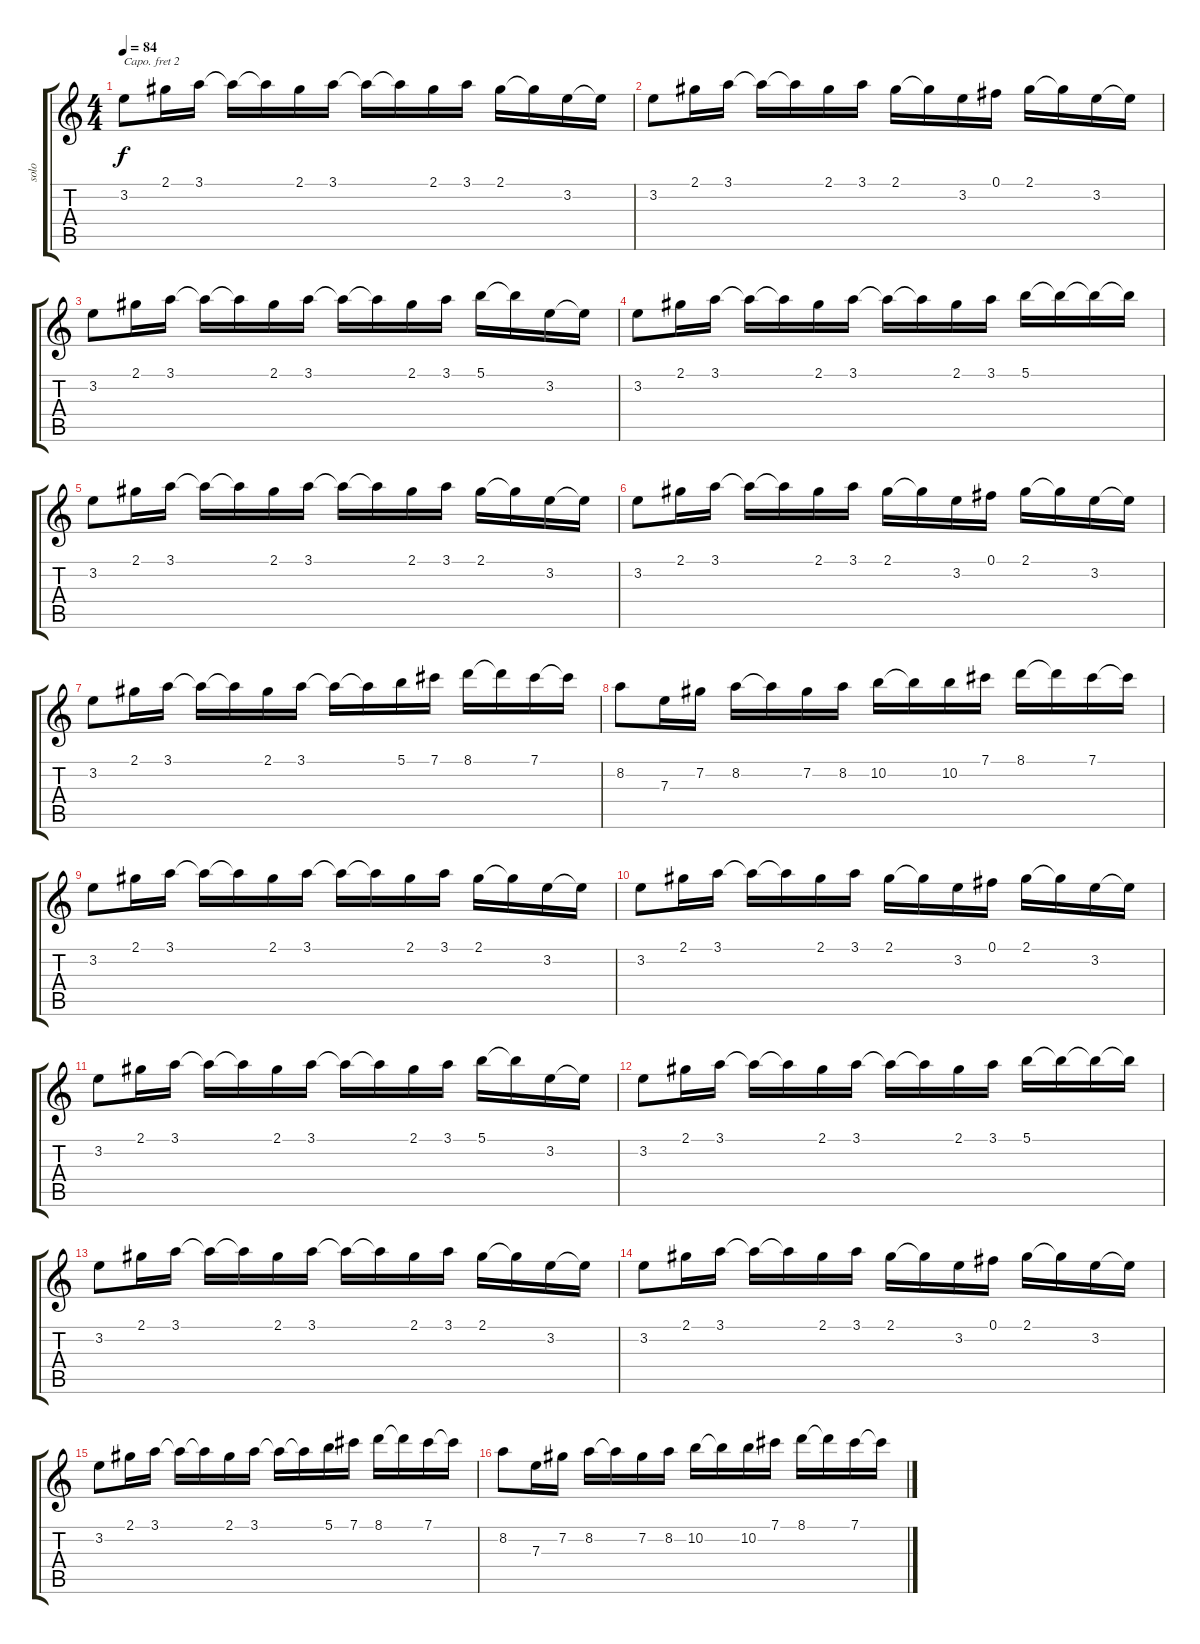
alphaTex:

\track ("solo" "solo") {instrument distortionguitar}
\staff {score tabs}
\capo 2
\tuning (E4 B3 G3 D3 A2 E2) {hide}
\ts (4 4)
\tempo 84
\clef g2
\ks c
3.2.8{dy f} 2.1.16 3.1.16 3.1{t}.16 3.1{t}.16 2.1.16 3.1.16 3.1{t}.16 3.1{t}.16 2.1.16 3.1.16 2.1.16 2.1{t}.16 3.2.16 3.2{t}.16 |
3.2.8 2.1.16 3.1.16 3.1{t}.16 3.1{t}.16 2.1.16 3.1.16 2.1.16 2.1{t}.16 3.2.16 0.1.16 2.1.16 2.1{t}.16 3.2.16 3.2{t}.16 |
3.2.8 2.1.16 3.1.16 3.1{t}.16 3.1{t}.16 2.1.16 3.1.16 3.1{t}.16 3.1{t}.16 2.1.16 3.1.16 5.1.16 5.1{t}.16 3.2.16 3.2{t}.16 |
3.2.8 2.1.16 3.1.16 3.1{t}.16 3.1{t}.16 2.1.16 3.1.16 3.1{t}.16 3.1{t}.16 2.1.16 3.1.16 5.1.16 5.1{t}.16 5.1{t}.16 5.1{t}.16 |
3.2.8 2.1.16 3.1.16 3.1{t}.16 3.1{t}.16 2.1.16 3.1.16 3.1{t}.16 3.1{t}.16 2.1.16 3.1.16 2.1.16 2.1{t}.16 3.2.16 3.2{t}.16 |
3.2.8 2.1.16 3.1.16 3.1{t}.16 3.1{t}.16 2.1.16 3.1.16 2.1.16 2.1{t}.16 3.2.16 0.1.16 2.1.16 2.1{t}.16 3.2.16 3.2{t}.16 |
3.2.8 2.1.16 3.1.16 3.1{t}.16 3.1{t}.16 2.1.16 3.1.16 3.1{t}.16 3.1{t}.16 5.1.16 7.1.16 8.1.16 8.1{t}.16 7.1.16 7.1{t}.16 |
8.2.8 7.3.16 7.2.16 8.2.16 8.2{t}.16 7.2.16 8.2.16 10.2.16 10.2{t}.16 10.2.16 7.1.16 8.1.16 8.1{t}.16 7.1.16 7.1{t}.16 |
3.2.8 2.1.16 3.1.16 3.1{t}.16 3.1{t}.16 2.1.16 3.1.16 3.1{t}.16 3.1{t}.16 2.1.16 3.1.16 2.1.16 2.1{t}.16 3.2.16 3.2{t}.16 |
3.2.8 2.1.16 3.1.16 3.1{t}.16 3.1{t}.16 2.1.16 3.1.16 2.1.16 2.1{t}.16 3.2.16 0.1.16 2.1.16 2.1{t}.16 3.2.16 3.2{t}.16 |
3.2.8 2.1.16 3.1.16 3.1{t}.16 3.1{t}.16 2.1.16 3.1.16 3.1{t}.16 3.1{t}.16 2.1.16 3.1.16 5.1.16 5.1{t}.16 3.2.16 3.2{t}.16 |
3.2.8 2.1.16 3.1.16 3.1{t}.16 3.1{t}.16 2.1.16 3.1.16 3.1{t}.16 3.1{t}.16 2.1.16 3.1.16 5.1.16 5.1{t}.16 5.1{t}.16 5.1{t}.16 |
3.2.8 2.1.16 3.1.16 3.1{t}.16 3.1{t}.16 2.1.16 3.1.16 3.1{t}.16 3.1{t}.16 2.1.16 3.1.16 2.1.16 2.1{t}.16 3.2.16 3.2{t}.16 |
3.2.8 2.1.16 3.1.16 3.1{t}.16 3.1{t}.16 2.1.16 3.1.16 2.1.16 2.1{t}.16 3.2.16 0.1.16 2.1.16 2.1{t}.16 3.2.16 3.2{t}.16 |
3.2.8 2.1.16 3.1.16 3.1{t}.16 3.1{t}.16 2.1.16 3.1.16 3.1{t}.16 3.1{t}.16 5.1.16 7.1.16 8.1.16 8.1{t}.16 7.1.16 7.1{t}.16 |
8.2.8 7.3.16 7.2.16 8.2.16 8.2{t}.16 7.2.16 8.2.16 10.2.16 10.2{t}.16 10.2.16 7.1.16 8.1.16 8.1{t}.16 7.1.16 7.1{t}.16
